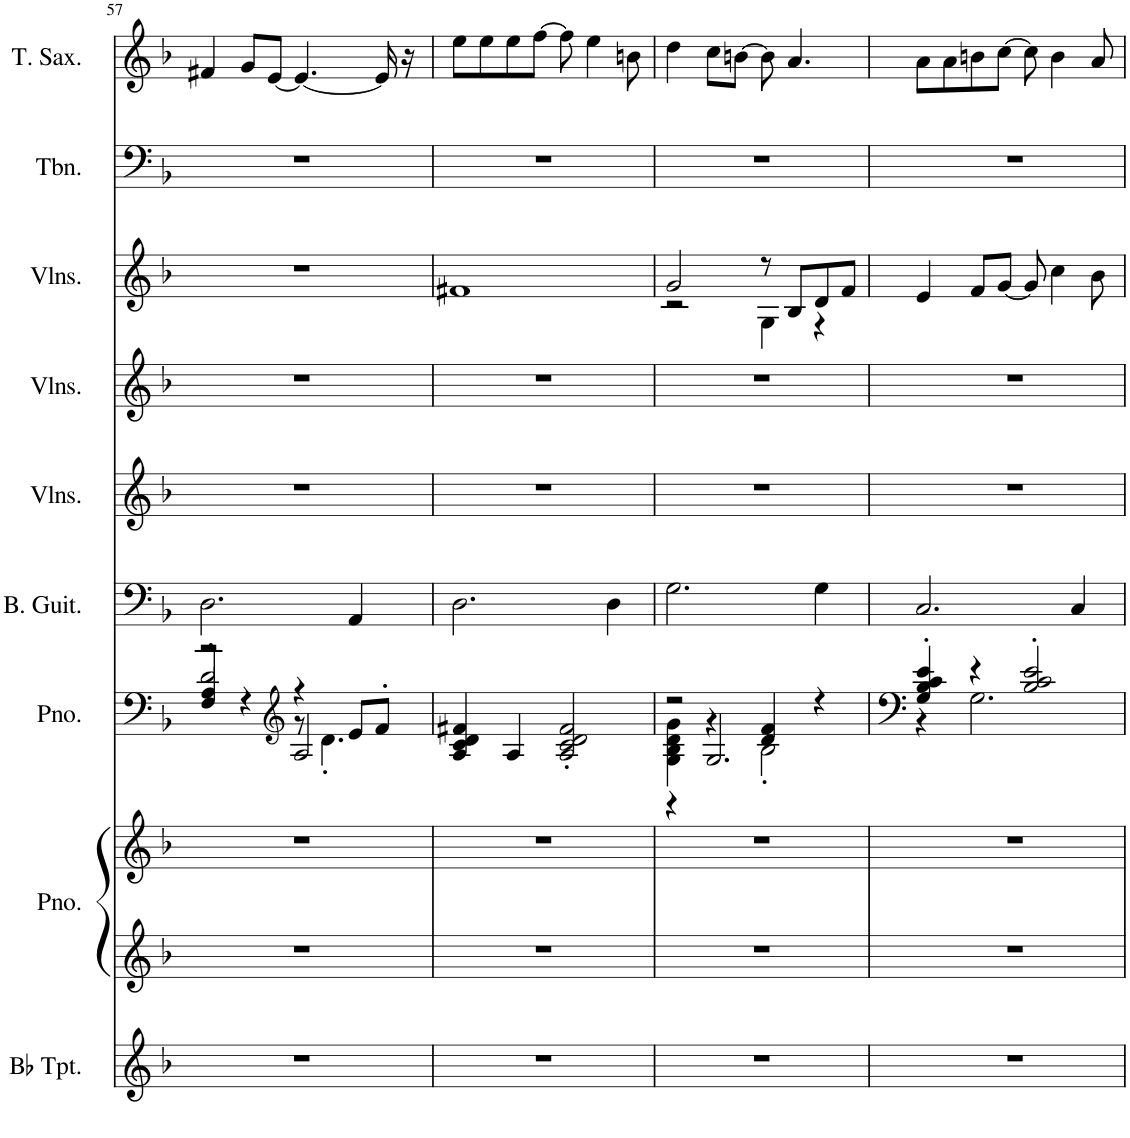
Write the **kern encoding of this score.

**kern	**kern	**kern	**kern	**kern	**kern	**kern	**kern	**kern	**kern
*part9	*part8	*part8	*part7	*part6	*part5	*part4	*part3	*part2	*part1
*staff10	*staff9	*staff8	*staff7	*staff6	*staff5	*staff4	*staff3	*staff2	*staff1
*I"Bb Trumpet, Trumpet 123	*I"Piano, Piano R	*	*I"Piano, Piano L	*I"Bass Guitar, Bass	*I"Violins, Strings	*I"Violins, Strings	*I"Violins,  Strings	*I"Trombone, vokal 1.2.3	*I"Tenor Saxophone, SOLO
*I'Bb Tpt.	*I'Pno.	*	*I'Pno.	*I'B. Guit.	*I'Vlns.	*I'Vlns.	*I'Vlns.	*I'Tbn.	*I'T. Sax.
!!LO:PB:g=z
*clefG2	*clefG2	*clefG2	*clefG2	*clefF4	*clefG2	*clefG2	*clefG2	*clefF4	*clefG2
*Trd1c2	*	*	*	*Trd7c12	*	*	*	*	*Trd8c14
*k[b-]	*k[b-]	*k[b-]	*k[b-]	*k[b-]	*k[b-]	*k[b-]	*k[b-]	*k[b-]	*k[b-]
*M4/4	*M4/4	*M4/4	*M4/4	*M4/4	*M4/4	*M4/4	*M4/4	*M4/4	*M4/4
=57	=57	=57	=57	=57	=57	=57	=57	=57	=57
*	*	*	*^	*	*	*	*	*	*
*	*	*	*	*^	*	*	*	*	*	*
1r	1r	1r	2d'/	2r	4F/ 4A/	2.D\	1r	1r	1r	1r	4f#X/
.	.	.	.	.	4r	.	.	.	.	.	8g/L
.	.	.	.	.	.	.	.	.	.	.	[8e/J
*	*	*	*clefG2	*	*	*	*	*	*	*	*
.	.	.	4r	8r	2A/	.	.	.	.	.	4.e/_
.	.	.	.	4.d'\	.	.	.	.	.	.	.
.	.	.	8e/L	.	.	4AA/	.	.	.	.	.
.	.	.	8f'/J	.	.	.	.	.	.	.	16e/]
.	.	.	.	.	.	.	.	.	.	.	16r
*	*	*	*v	*v	*v	*	*	*	*	*	*
=58	=58	=58	=58	=58	=58	=58	=58	=58	=58
1r	1r	1r	4A/ 4c/ 4d/ 4f#X/	2.D\	1r	1r	1f#X	1r	8ee\L
.	.	.	.	.	.	.	.	.	8ee\
.	.	.	4A/	.	.	.	.	.	8ee\
.	.	.	.	.	.	.	.	.	[8ff\J
.	.	.	2A/' 2c/' 2d/' 2f#/'	.	.	.	.	.	8ff\]
.	.	.	.	.	.	.	.	.	4ee\
.	.	.	.	4D\	.	.	.	.	.
.	.	.	.	.	.	.	.	.	8bn\
=59	=59	=59	=59	=59	=59	=59	=59	=59	=59
*	*	*	*^	*	*	*	*^	*	*
*	*	*	*	*^	*	*	*	*	*	*	*
1r	1r	1r	2r	4G\ 4B-\ 4d\ 4g\	4r	2.G\	1r	1r	2g/	2r	1r	4dd\
.	.	.	.	4r	2.G/	.	.	.	.	.	.	8cc\L
.	.	.	.	.	.	.	.	.	.	.	.	[8bn\J
.	.	.	4d/ 4f/	2B-'\	.	.	.	.	8r	4G\	.	8b\]
.	.	.	.	.	.	.	.	.	8B-/L	.	.	4.a/
.	.	.	4r	.	.	4G\	.	.	8d/	4r	.	.
.	.	.	.	.	.	.	.	.	8f/J	.	.	.
*	*	*	*	*v	*v	*	*	*	*v	*v	*	*
=60	=60	=60	=60	=60	=60	=60	=60	=60	=60	=60
1r	1r	1r	4G/' 4B-/' 4c/' 4e/'	4r	2.C/	1r	1r	4e/	1r	8a\L
.	.	.	.	.	.	.	.	.	.	8a\
.	.	.	4r	2.G\	.	.	.	8f/L	.	8bn\
.	.	.	.	.	.	.	.	[8g/J	.	[8cc\J
.	.	.	2B-/' 2c/' 2e/'	.	.	.	.	8g/]	.	8cc\]
.	.	.	.	.	.	.	.	4cc\	.	4b\
.	.	.	.	.	4C/	.	.	.	.	.
.	.	.	.	.	.	.	.	8b-\	.	8a/
*	*	*	*v	*v	*	*	*	*	*	*
=	=	=	=	=	=	=	=	=	=
*-	*-	*-	*-	*-	*-	*-	*-	*-	*-
